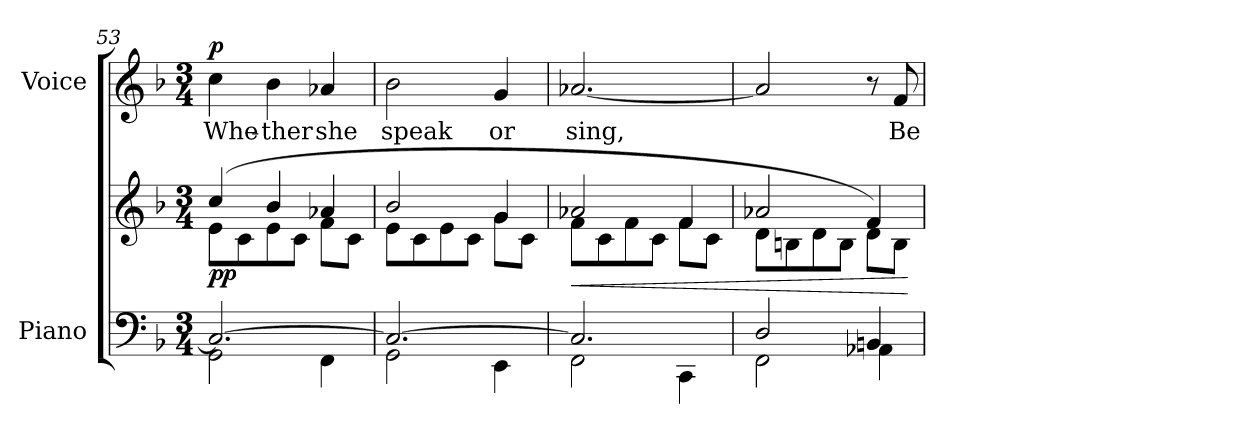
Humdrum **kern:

**kern	**kern	**dynam	**kern	**text	**dynam
*part2	*part2	*part2	*part1	*part1	*part1
*staff3	*staff2	*staff2/3	*staff1	*staff1	*staff1
*I"Piano	*	*	*I"Voice	*	*
*I'Pno	*	*	*	*	*
*clefF4	*clefG2	*	*clefG2	*	*
*k[b-]	*k[b-]	*	*k[b-]	*	*
*M3/4	*M3/4	*	*M3/4	*	*
=53	=53	=53	=53	=53	=53
*^	*^	*	*	*	*
!	!	!	!	!LO:DY:b	!	!LO:LY:b	!LO:DY:a
2.C/_	2GG\	(4cc/	8e\L	pp	4cc\	Whe-	p
.	.	.	8c\	.	.	.	.
!	!	!	!	!	!	!LO:LY:b	!
.	.	4b-/	8e\	.	4b-\	-ther	.
.	.	.	8c\J	.	.	.	.
!	!	!	!	!	!	!LO:LY:b	!
.	4FF\	4a-X/	8f\L	.	4a-X/	she	.
.	.	.	8c\J	.	.	.	.
=54	=54	=54	=54	=54	=54	=54	=54
!	!	!	!	!	!	!LO:LY:b	!
2.C/_	2GG\	2b-/	8e\L	.	2b-\	speak	.
.	.	.	8c\	.	.	.	.
.	.	.	8e\	.	.	.	.
.	.	.	8c\J	.	.	.	.
!	!	!	!	!	!	!LO:LY:b	!
.	4EE\	4g/	8g\L	.	4g/	or	.
.	.	.	8c\J	.	.	.	.
!!LO:LB:g=z
=55	=55	=55	=55	=55	=55	=55	=55
!	!	!	!	!LO:HP:b	!	!LO:LY:b	!
2.C/]	2FF\	2a-X/	8f\L	<	[2.a-X/	sing,	.
.	.	.	8c\	.	.	.	.
.	.	.	8f\	.	.	.	.
.	.	.	8c\J	.	.	.	.
.	4CC\	4f/	8f\L	.	.	.	.
.	.	.	8c\J	.	.	.	.
=56	=56	=56	=56	=56	=56	=56	=56
2D/	2FF\	2a-X/	8d\L	.	2a-/]	.	.
.	.	.	8Bn\	.	.	.	.
.	.	.	8d\	.	.	.	.
.	.	.	8B\J	.	.	.	.
4BBn/	4AA-X\	4f/)	8d\L	.	8r	.	.
!	!	!	!	!	!	!LO:LY:b	!
.	.	.	8B\J	.	8f/	Be	.
*v	*v	*	*	*	*	*	*
*	*v	*v	*	*	*	*
.	.	[	.	.	.
=	=	=	=	=	=
*-	*-	*-	*-	*-	*-
